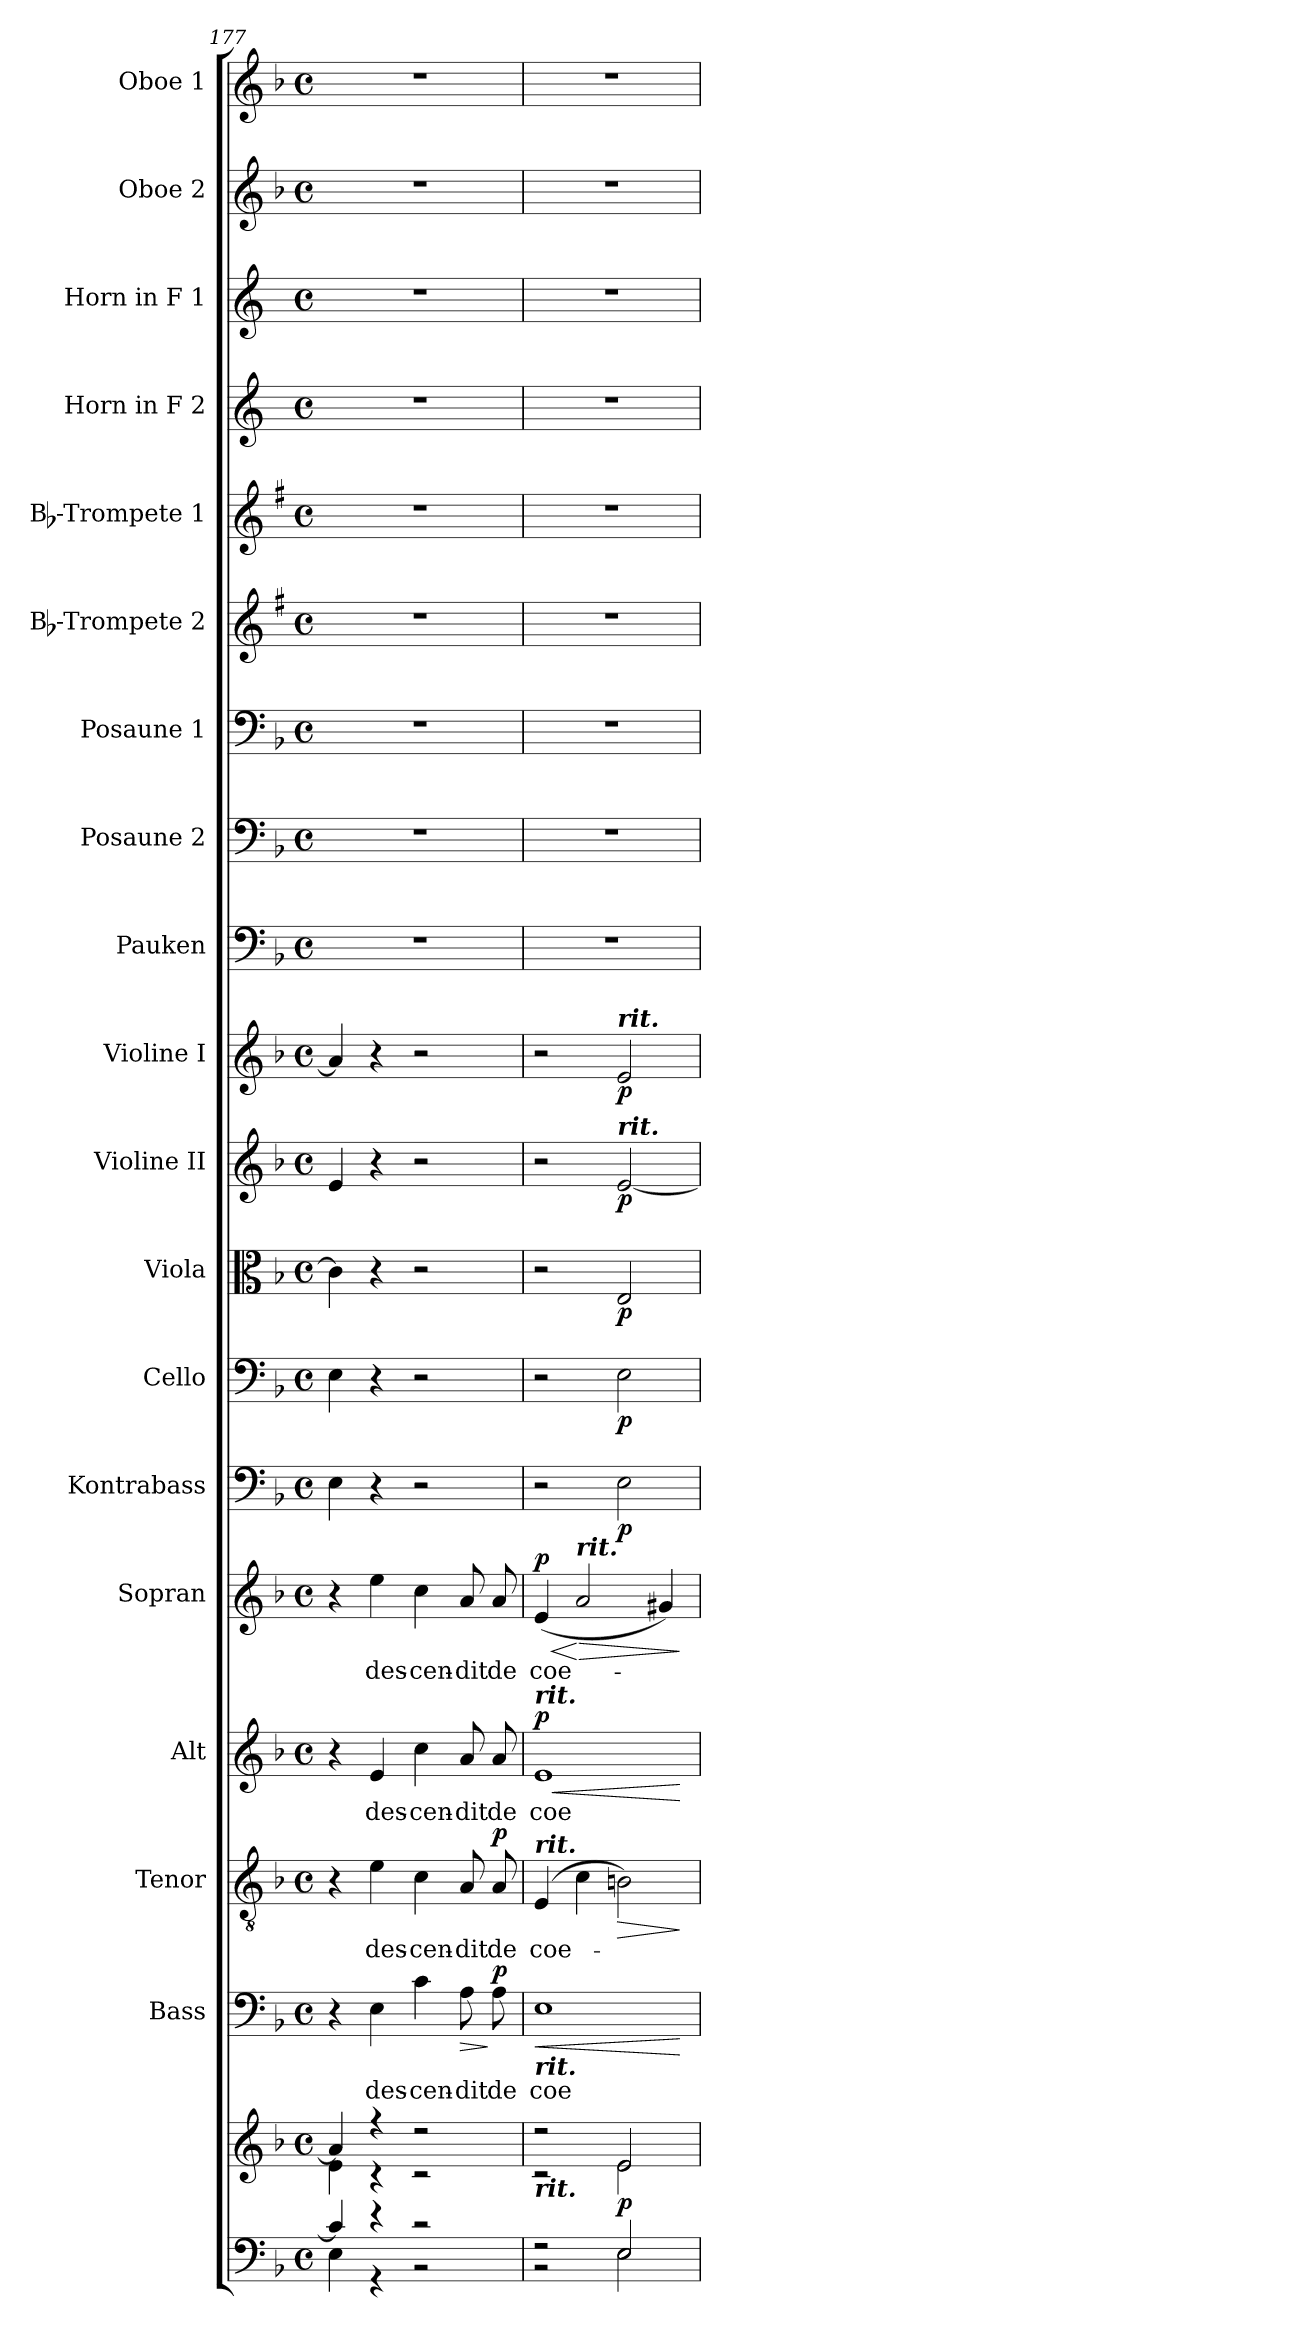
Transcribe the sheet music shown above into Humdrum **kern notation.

**kern	**kern	**dynam	**kern	**text	**dynam	**kern	**text	**dynam	**kern	**text	**dynam	**kern	**text	**dynam	**kern	**dynam	**kern	**dynam	**kern	**dynam	**kern	**dynam	**kern	**dynam	**kern	**kern	**kern	**kern	**kern	**kern	**kern	**kern	**kern
*part19	*part19	*part19	*part18	*part18	*part18	*part17	*part17	*part17	*part16	*part16	*part16	*part15	*part15	*part15	*part14	*part14	*part13	*part13	*part12	*part12	*part11	*part11	*part10	*part10	*part9	*part8	*part7	*part6	*part5	*part4	*part3	*part2	*part1
*staff20	*staff19	*staff19/20	*staff18	*staff18	*staff18	*staff17	*staff17	*staff17	*staff16	*staff16	*staff16	*staff15	*staff15	*staff15	*staff14	*staff14	*staff13	*staff13	*staff12	*staff12	*staff11	*staff11	*staff10	*staff10	*staff9	*staff8	*staff7	*staff6	*staff5	*staff4	*staff3	*staff2	*staff1
*	*	*	*I"Bass	*	*	*I"Tenor	*	*	*I"Alt	*	*	*I"Sopran	*	*	*I"Kontrabass	*	*I"Cello	*	*I"Viola	*	*I"Violine II	*	*I"Violine I	*	*I"Pauken	*I"Posaune 2	*I"Posaune 1	*I"Bb-Trompete 2	*I"Bb-Trompete 1	*I"Horn in F 2	*I"Horn in F 1	*I"Oboe 2	*I"Oboe 1
*	*	*	*I'B.	*	*	*I'T.	*	*	*I'A.	*	*	*I'S.	*	*	*I'Kb.	*	*	*	*I'Vla.	*	*I'Vl. II	*	*I'Vl. I	*	*I'Pk.	*I'Pos. 2	*I'Pos. 1	*I'Bb Trp. 2	*I'Bb Trp. 1	*	*	*I'Ob. 2	*I'Ob. 1
*clefF4	*clefG2	*	*clefF4	*	*	*clefGv2	*	*	*clefG2	*	*	*clefG2	*	*	*clefF4	*	*clefF4	*	*clefC3	*	*clefG2	*	*clefG2	*	*clefF4	*clefF4	*clefF4	*clefG2	*clefG2	*clefG2	*clefG2	*clefG2	*clefG2
*	*	*	*	*	*	*	*	*	*	*	*	*	*	*	*ITrd7c12	*	*	*	*	*	*	*	*	*	*	*	*	*ITrd1c2	*ITrd1c2	*ITrd4c7	*ITrd4c7	*	*
*k[b-]	*k[b-]	*	*k[b-]	*	*	*k[b-]	*	*	*k[b-]	*	*	*k[b-]	*	*	*k[b-]	*	*k[b-]	*	*k[b-]	*	*k[b-]	*	*k[b-]	*	*k[b-]	*k[b-]	*k[b-]	*k[b-]	*k[b-]	*k[b-]	*k[b-]	*k[b-]	*k[b-]
*F:	*F:	*	*F:	*	*	*F:	*	*	*F:	*	*	*F:	*	*	*F:	*	*F:	*	*F:	*	*F:	*	*F:	*	*F:	*F:	*F:	*F:	*F:	*F:	*F:	*F:	*F:
*M4/4	*M4/4	*	*M4/4	*	*	*M4/4	*	*	*M4/4	*	*	*M4/4	*	*	*M4/4	*	*M4/4	*	*M4/4	*	*M4/4	*	*M4/4	*	*M4/4	*M4/4	*M4/4	*M4/4	*M4/4	*M4/4	*M4/4	*M4/4	*M4/4
*met(c)	*met(c)	*	*met(c)	*	*	*met(c)	*	*	*met(c)	*	*	*met(c)	*	*	*met(c)	*	*met(c)	*	*met(c)	*	*met(c)	*	*met(c)	*	*met(c)	*met(c)	*met(c)	*met(c)	*met(c)	*met(c)	*met(c)	*met(c)	*met(c)
=177	=177	=177	=177	=177	=177	=177	=177	=177	=177	=177	=177	=177	=177	=177	=177	=177	=177	=177	=177	=177	=177	=177	=177	=177	=177	=177	=177	=177	=177	=177	=177	=177	=177
*^	*^	*	*	*	*	*	*	*	*	*	*	*	*	*	*	*	*	*	*	*	*	*	*	*	*	*	*	*	*	*	*	*	*
4c/]	4E\	4a/]	4e\	.	4r	.	.	4r	.	.	4r	.	.	4r	.	.	4EE\	.	4E\	.	4c\]	.	4e/	.	4a/]	.	1r	1r	1r	1r	1r	1r	1r	1r	1r
!	!	!	!	!	!	!LO:LY:b	!	!	!LO:LY:b	!	!	!LO:LY:b	!	!	!LO:LY:b	!	!	!	!	!	!	!	!	!	!	!	!	!	!	!	!	!	!	!	!
4r	4r	4r	4r	.	4E\	des-	.	4e\	des-	.	4e/	des-	.	4ee\	des-	.	4r	.	4r	.	4r	.	4r	.	4r	.	.	.	.	.	.	.	.	.	.
!	!	!	!	!	!	!LO:LY:b	!	!	!LO:LY:b	!	!	!LO:LY:b	!	!	!LO:LY:b	!	!	!	!	!	!	!	!	!	!	!	!	!	!	!	!	!	!	!	!
2r	2r	2r	2r	.	4c\	-cen-	.	4c\	-cen-	.	4cc\	-cen-	.	4cc\	-cen-	.	2r	.	2r	.	2r	.	2r	.	2r	.	.	.	.	.	.	.	.	.	.
!	!	!	!	!	!	!LO:LY:b	!LO:HP:b	!	!LO:LY:b	!	!	!LO:LY:b	!	!	!LO:LY:b	!	!	!	!	!	!	!	!	!	!	!	!	!	!	!	!	!	!	!	!
.	.	.	.	.	8A\	-dit	>	8A/	-dit	.	8a/	-dit	.	8a/	-dit	.	.	.	.	.	.	.	.	.	.	.	.	.	.	.	.	.	.	.	.
!	!	!	!	!	!	!LO:LY:b	!LO:DY:n=1:a	!	!LO:LY:b	!LO:DY:a	!	!LO:LY:b	!	!	!LO:LY:b	!	!	!	!	!	!	!	!	!	!	!	!	!	!	!	!	!	!	!	!
.	.	.	.	.	8A\	de	] p	8A/	de	p	8a/	de	.	8a/	de	.	.	.	.	.	.	.	.	.	.	.	.	.	.	.	.	.	.	.	.
=178	=178	=178	=178	=178	=178	=178	=178	=178	=178	=178	=178	=178	=178	=178	=178	=178	=178	=178	=178	=178	=178	=178	=178	=178	=178	=178	=178	=178	=178	=178	=178	=178	=178	=178	=178
!	!	!	!	!	!	!	!	!	!	!	!LO:TX:a:Bi:t=rit.	!	!	!	!	!	!	!	!	!	!	!	!	!	!	!	!	!	!	!	!	!	!	!	!
!	!	!	!	!	!	!	!	!LO:TX:a:Bi:t=rit.	!	!	!	!	!	!	!	!	!	!	!	!	!	!	!	!	!	!	!	!	!	!	!	!	!	!	!
!	!	!	!	!	!LO:TX:b:Bi:t=rit.	!	!	!	!	!	!	!	!	!	!	!	!	!	!	!	!	!	!	!	!	!	!	!	!	!	!	!	!	!	!
!	!	!LO:TX:b:Bi:t=rit.	!	!	!	!	!	!	!	!	!	!	!	!	!	!	!	!	!	!	!	!	!	!	!	!	!	!	!	!	!	!	!	!	!
!	!	!	!	!	!	!LO:LY:b	!LO:HP:b	!	!LO:LY:b	!	!	!LO:LY:b	!LO:HP:b	!	!LO:LY:b	!LO:HP:b	!	!	!	!	!	!	!	!	!	!	!	!	!	!	!	!	!	!	!
!	!	!	!	!	!	!	!	!	!	!	!	!	!LO:DY:n=1:a	!	!	!LO:DY:n=1:a	!	!	!	!	!	!	!	!	!	!	!	!	!	!	!	!	!	!	!
2r	2r	2r	2r	.	1E	coe-	<	(4E/	coe-	.	1e	coe-	< p	(<4e/	coe-	< p	2r	.	2r	.	2r	.	2r	.	2r	.	1r	1r	1r	1r	1r	1r	1r	1r	1r
!	!	!	!	!	!	!	!	!	!	!	!	!	!	!LO:TX:a:Bi:t=rit.	!	!	!	!	!	!	!	!	!	!	!	!	!	!	!	!	!	!	!	!	!
!	!	!	!	!	!	!	!	!	!	!	!	!	!	!	!	!LO:HP:n=1:b	!	!	!	!	!	!	!	!	!	!	!	!	!	!	!	!	!	!	!
.	.	.	.	.	.	.	.	4c\	.	.	.	.	.	2a/	.	[ >	.	.	.	.	.	.	.	.	.	.	.	.	.	.	.	.	.	.	.
!	!	!	!	!	!	!	!	!	!	!	!	!	!	!	!	!	!	!	!	!	!	!	!	!	!LO:TX:a:Bi:t=rit.	!	!	!	!	!	!	!	!	!	!
!	!	!	!	!	!	!	!	!	!	!	!	!	!	!	!	!	!	!	!	!	!	!	!LO:TX:a:Bi:t=rit.	!	!	!	!	!	!	!	!	!	!	!	!
!	!	!	!	!LO:DY:b	!	!	!	!	!	!LO:HP:b	!	!	!	!	!	!	!	!LO:DY:b	!	!LO:DY:b	!	!LO:DY:b	!	!LO:DY:b	!	!LO:DY:b	!	!	!	!	!	!	!	!	!
2E/	2E\	2e/	2e\	p	.	.	.	2Bn\)	.	>	.	.	.	.	.	.	2EE\	p	2E\	p	2E/	p	[2e/	p	2e/	p	.	.	.	.	.	.	.	.	.
.	.	.	.	.	.	.	.	.	.	.	.	.	.	4g#X/)	.	.	.	.	.	.	.	.	.	.	.	.	.	.	.	.	.	.	.	.	.
*v	*v	*	*	*	*	*	*	*	*	*	*	*	*	*	*	*	*	*	*	*	*	*	*	*	*	*	*	*	*	*	*	*	*	*	*
*	*v	*v	*	*	*	*	*	*	*	*	*	*	*	*	*	*	*	*	*	*	*	*	*	*	*	*	*	*	*	*	*	*	*	*
.	.	.	.	.	[	.	.	]	.	.	[	.	.	]	.	.	.	.	.	.	.	.	.	.	.	.	.	.	.	.	.	.	.
=	=	=	=	=	=	=	=	=	=	=	=	=	=	=	=	=	=	=	=	=	=	=	=	=	=	=	=	=	=	=	=	=	=
*-	*-	*-	*-	*-	*-	*-	*-	*-	*-	*-	*-	*-	*-	*-	*-	*-	*-	*-	*-	*-	*-	*-	*-	*-	*-	*-	*-	*-	*-	*-	*-	*-	*-
